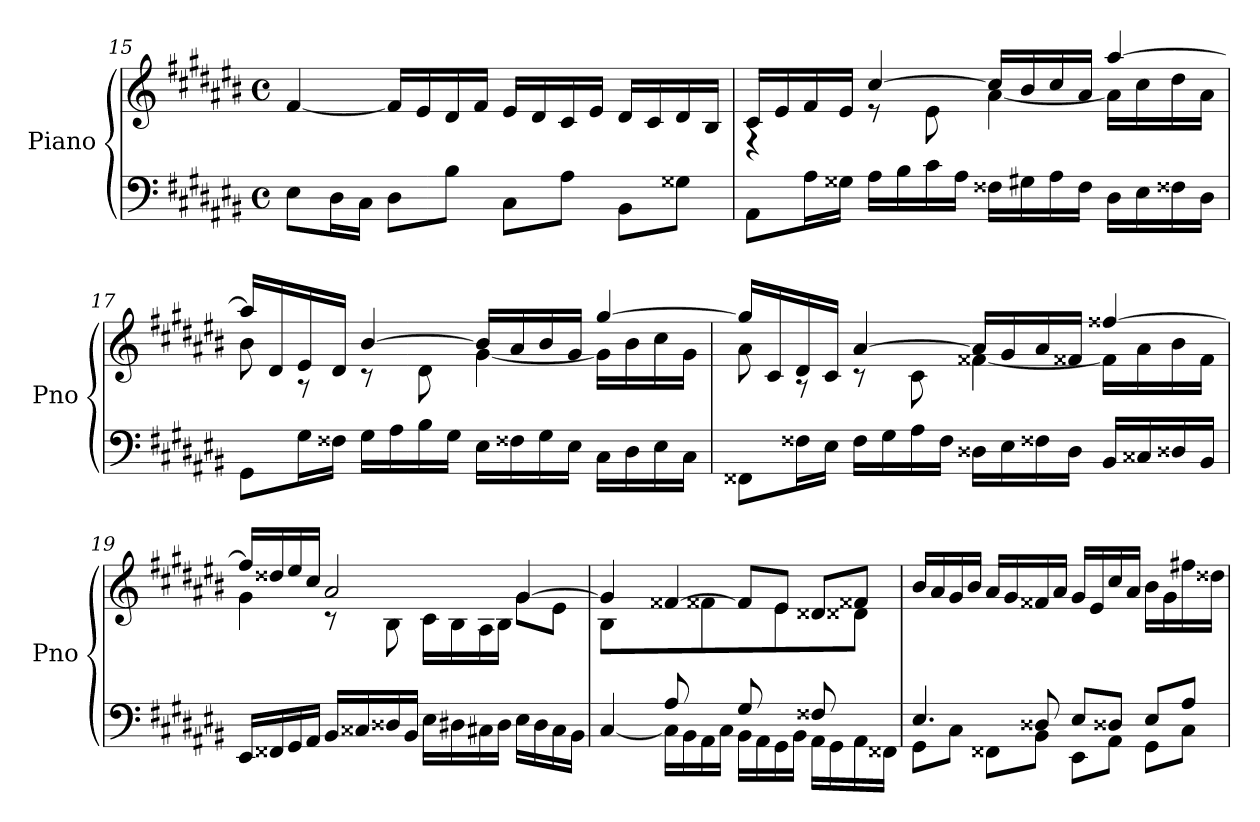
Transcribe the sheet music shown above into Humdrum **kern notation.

**kern	**kern
*part1	*part1
*staff2	*staff1
*I"Piano	*
*I'Pno	*
*clefF4	*clefG2
*k[f#c#g#d#a#e#b#]	*k[f#c#g#d#a#e#b#]
*C#:	*C#:
*M4/4	*M4/4
*met(c)	*met(c)
=15	=15
8E#\L	[4f#/
16D#\L	.
16C#\JJ	.
8D#\L	16f#/LL]
.	16e#/
8B#\J	16d#/
.	16f#/JJ
8C#\L	16e#/LL
.	16d#/
8A#\J	16c#/
.	16e#/JJ
8BB#\L	16d#/LL
.	16c#/
8G##X\J	16d#/
.	16B#/JJ
!!LO:PB:g=z
=16	=16
*	*^
8AA#\L	16c#/LL	4rF
.	16e#/	.
16A#\L	16f#/	.
16G##X\JJ	16e#/JJ	.
16A#\LL	[4cc#/	8re
16B#\	.	.
16c#\	.	8e#\
16A#\JJ	.	.
16F##X\LL	16cc#/LL]	[4a#\
16G#X\	16b#/	.
16A#\	16cc#/	.
16F##\JJ	16a#/JJ	.
16D#\LL	[4aa#/	16a#\LL]
16E#\	.	16cc#\
16F##X\	.	16dd#\
16D#\JJ	.	16a#\JJ
=17	=17	=17
8GG#\L	16aa#/LL]	8b#\
.	16d#/	.
16G#\L	16e#/	8rA
16F##X\JJ	16d#/JJ	.
16G#\LL	[4b#/	8rc
16A#\	.	.
16B#\	.	8d#\
16G#\JJ	.	.
16E#\LL	16b#/LL]	[4g#\
16F##X\	16a#/	.
16G#\	16b#/	.
16E#\JJ	16g#/JJ	.
16C#\LL	[4gg#/	16g#\LL]
16D#\	.	16b#\
16E#\	.	16cc#\
16C#\JJ	.	16g#\JJ
!!LO:LB:g=z	!!
=18	=18	=18
8FF##X\L	16gg#/LL]	8a#\
.	16c#/	.
16F##X\L	16d#/	8rA
16E#\JJ	16c#/JJ	.
16F##\LL	[4a#/	8rc
16G#\	.	.
16A#\	.	8c#\
16F##\JJ	.	.
16D##X\LL	16a#/LL]	[4f##X\
16E#\	16g#/	.
16F##X\	16a#/	.
16D##\JJ	16f##X/JJ	.
16BB#/LL	[4ff##X/	16f##\LL]
16C##X/	.	16a#\
16D##X/	.	16b#\
16BB#/JJ	.	16f##\JJ
=19	=19	=19
16EE#/LL	16ff##/LL]	4g#\
16FF##X/	16dd##X/	.
16GG#/	16ee#/	.
16AA#/JJ	16cc#/JJ	.
16BB#/LL	2a#/	8rc
16C##X/	.	.
16D##X/	.	8B#\
16BB#/JJ	.	.
16E#\LL	.	16c#\LL
16D#X\	.	16B#\
16C#X\	.	16A#\
16D#\JJ	.	16B#\JJ
16E#\LL	[4g#/	8g#\L
16D#\	.	.
16C#\	.	8e#\J
16BB#\JJ	.	.
!!LO:LB:g=z	!!
=20	=20	=20
*^	*	*
8ryy	[4C#/	4g#/]	8B#\L
16A#/L	.	.	4ryy
16G#/JJ	.	.	.
8A#/L	16C#\LL]	[4f##X/	.
.	16BB#\	.	.
8ryy	16AA#\	.	8f##X\J
.	16C#\JJ	.	.
8G#/L	16BB#\LL	8f##/L]	8ryy
.	16AA#\	.	.
8ryy	16GG#\	8e#/J	8e#\J
.	16BB#\JJ	.	.
8F##X/L	16AA#\LL	8d##X/L	8ryy
.	16GG#\	.	.
8ryy	16AA#\	8f##X/J	8d##X\J
.	16FF##X\JJ	.	.
*	*	*v	*v
=21	=21	=21
4.E#/	8GG#\L	16b#/LL
.	.	16a#/
.	8C#\J	16g#/
.	.	16b#/JJ
.	8FF##X\L	16a#/LL
.	.	16g#/
8D##X/	8BB#\J	16f##X/
.	.	16a#/JJ
8E#/L	8EE#\L	16g#/LL
.	.	16e#/
8D##X/J	8AA#\J	16cc#/
.	.	16a#/JJ
8E#/L	8GG#\L	16b#\LL
.	.	16g#\
8A#/J	8C#\J	16ff#X\
.	.	16dd##X\JJ
*v	*v	*
=	=
*-	*-
